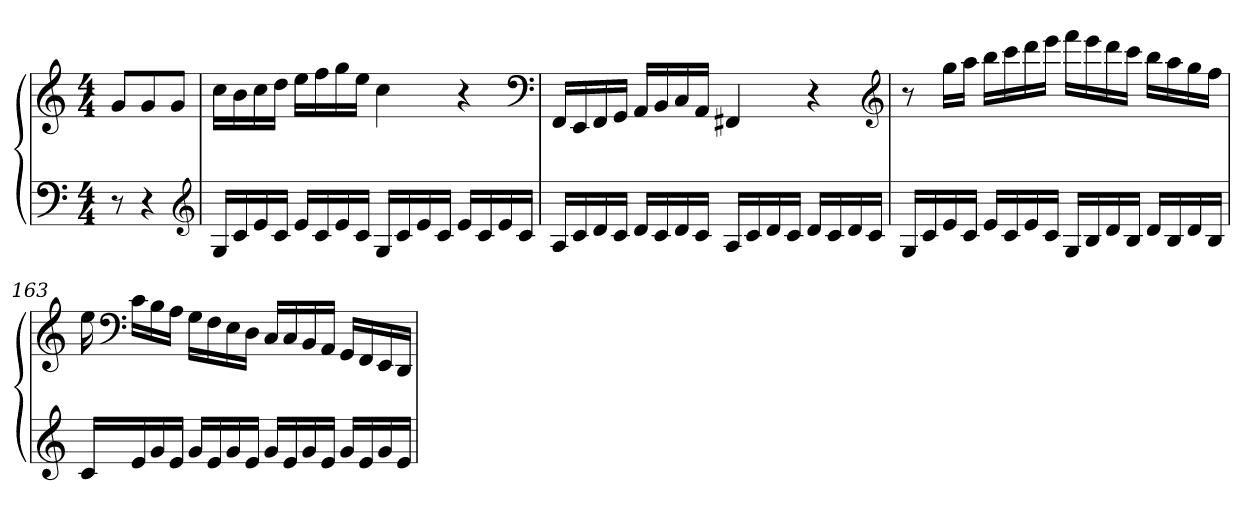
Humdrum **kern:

**kern	**kern
*part1	*part1
*staff2	*staff1
*clefF4	*clefG2
*k[]	*k[]
*C:	*C:
*M4/4	*M4/4
=	=
8r	8gL
4r	8g
.	8gJ
*clefG2	*
=	=
16GLL	16ccLL
16c	16b
16e	16cc
16cJJ	16ddJJ
16eLL	16eeLL
16c	16ff
16e	16gg
16cJJ	16eeJJ
16GLL	4cc
16c	.
16e	.
16cJJ	.
16eLL	4r
16c	.
16e	.
16cJJ	.
*	*clefF4
=161	=161
16ALL	16FFLL
16c	16EE
16d	16FF
16cJJ	16GGJJ
16dLL	16AALL
16c	16BB
16d	16C
16cJJ	16AAJJ
16ALL	4FF#X
16c	.
16d	.
16cJJ	.
16dLL	4r
16c	.
16d	.
16cJJ	.
*	*clefG2
=162	=162
16GLL	8r
16c	.
16e	16ggLL
16cJJ	16aaJJ
16eLL	16bbLL
16c	16ccc
16e	16ddd
16cJJ	16eeeJJ
16GLL	16fffLL
16B	16eee
16d	16ddd
16BJJ	16cccJJ
16dLL	16bbLL
16B	16aa
16d	16gg
16BJJ	16ffJJ
=163	=163
16cLL	16ee
*	*clefF4
16e	16cLL
16g	16B
16eJJ	16AJJ
16gLL	16GLL
16e	16F
16g	16E
16eJJ	16DJJ
16gLL	16CLL
16e	16C
16g	16BB
16eJJ	16AAJJ
16gLL	16GGLL
16e	16FF
16g	16EE
16eJJ	16DDJJ
=	=
*-	*-
